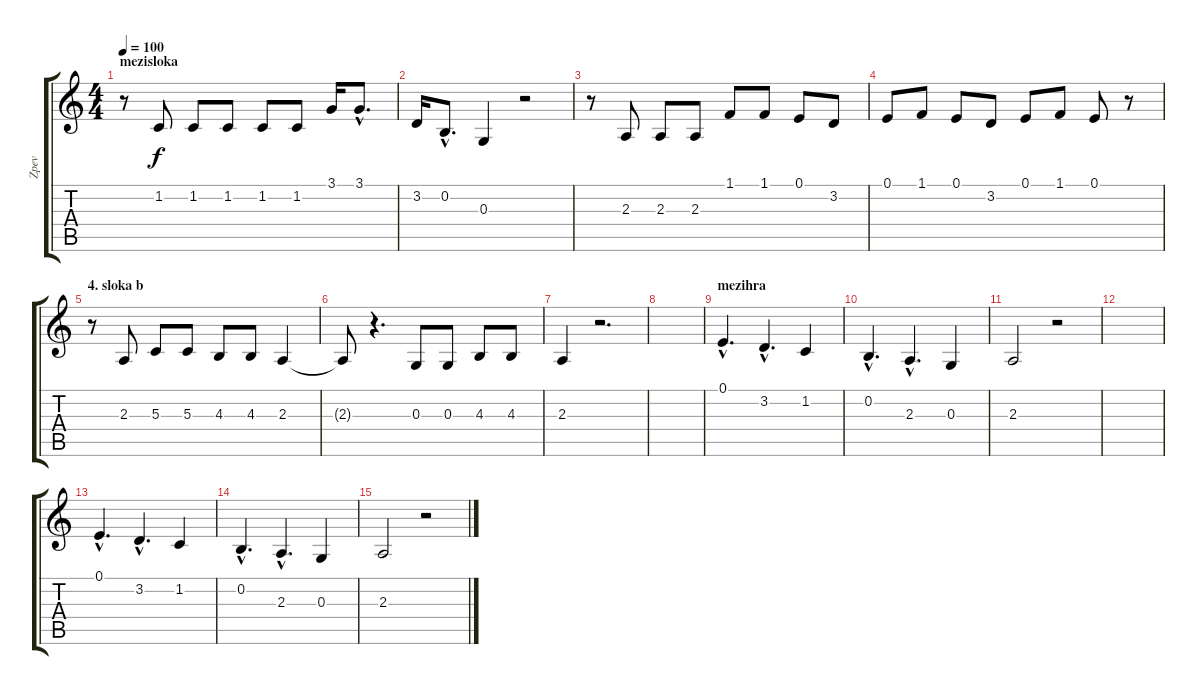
\track ("Zpev" "Zpev") {instrument flute}
\staff {score tabs}
\tuning (E4 B3 G3 D3 A2 E2) {hide}
\ts (4 4)
\section ("" "mezisloka")
\tempo 100
\clef g2
\ks c
r.8{dy f} 1.2.8 1.2.8 1.2.8 1.2.8 1.2.8 3.1.16 3.1{hac}.8{d} |
3.2.16 0.2{hac}.8{d} 0.3.4 r.2 |
r.8 2.3.8 2.3.8 2.3.8 1.1.8 1.1.8 0.1.8 3.2.8 |
0.1.8 1.1.8 0.1.8 3.2.8 0.1.8 1.1.8 0.1.8 r.8 |
\section ("" "4. sloka b")
r.8 2.3.8 5.3.8 5.3.8 4.3.8 4.3.8 2.3.4 |
2.3{t}.8 r.4{d} 0.3.8 0.3.8 4.3.8 4.3.8 |
2.3.4 r.2{d} |
|
\section ("" "mezihra")
0.1{hac}.4{d} 3.2{hac}.4{d} 1.2.4 |
0.2{hac}.4{d} 2.3{hac}.4{d} 0.3.4 |
2.3.2 r.2 |
|
0.1{hac}.4{d} 3.2{hac}.4{d} 1.2.4 |
0.2{hac}.4{d} 2.3{hac}.4{d} 0.3.4 |
2.3.2 r.2
